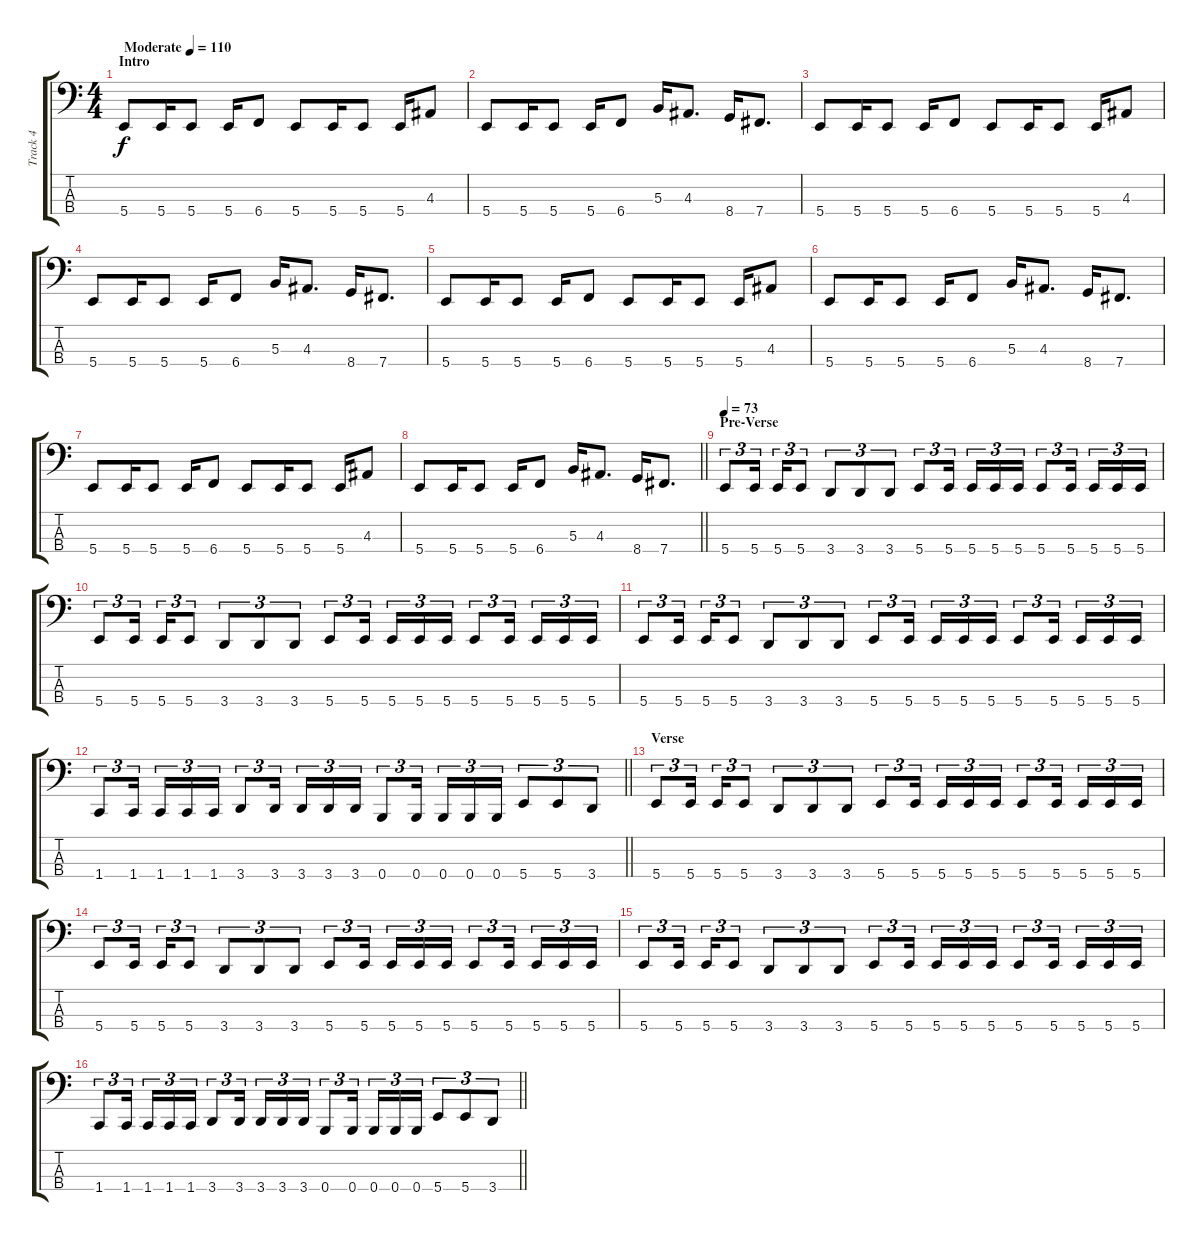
\track ("Track 4" "Track 4") {instrument electricbassfinger}
\staff {score tabs}
\tuning (E2 B1 Gb1 B0) {hide}
\ts (4 4)
\section ("" "Intro")
\tempo (110 "Moderate")
\clef f4
\ks c
5.4.8{dy f instrument electricbassfinger} 5.4.16 5.4.8 5.4.16 6.4.8 5.4.8 5.4.16 5.4.8 5.4.16 4.3.8 |
5.4.8 5.4.16 5.4.8 5.4.16 6.4.8 5.3.16 4.3.8{d} 8.4.16 7.4.8{d} |
5.4.8 5.4.16 5.4.8 5.4.16 6.4.8 5.4.8 5.4.16 5.4.8 5.4.16 4.3.8 |
5.4.8 5.4.16 5.4.8 5.4.16 6.4.8 5.3.16 4.3.8{d} 8.4.16 7.4.8{d} |
5.4.8 5.4.16 5.4.8 5.4.16 6.4.8 5.4.8 5.4.16 5.4.8 5.4.16 4.3.8 |
5.4.8 5.4.16 5.4.8 5.4.16 6.4.8 5.3.16 4.3.8{d} 8.4.16 7.4.8{d} |
5.4.8 5.4.16 5.4.8 5.4.16 6.4.8 5.4.8 5.4.16 5.4.8 5.4.16 4.3.8 |
\barLineRight lightlight
5.4.8 5.4.16 5.4.8 5.4.16 6.4.8 5.3.16 4.3.8{d} 8.4.16 7.4.8{d} |
\section ("" "Pre-Verse")
\tempo 73
5.4.8{tu (3 2)} 5.4.16{tu (3 2) beam splitsecondary} 5.4.16{tu (3 2)} 5.4.8{tu (3 2)} 3.4.8{tu (3 2)} 3.4.8{tu (3 2)} 3.4.8{tu (3 2)} 5.4.8{tu (3 2)} 5.4.16{tu (3 2) beam splitsecondary} 5.4.16{tu (3 2)} 5.4.16{tu (3 2)} 5.4.16{tu (3 2)} 5.4.8{tu (3 2)} 5.4.16{tu (3 2) beam splitsecondary} 5.4.16{tu (3 2)} 5.4.16{tu (3 2)} 5.4.16{tu (3 2)} |
5.4.8{tu (3 2)} 5.4.16{tu (3 2) beam splitsecondary} 5.4.16{tu (3 2)} 5.4.8{tu (3 2)} 3.4.8{tu (3 2)} 3.4.8{tu (3 2)} 3.4.8{tu (3 2)} 5.4.8{tu (3 2)} 5.4.16{tu (3 2) beam splitsecondary} 5.4.16{tu (3 2)} 5.4.16{tu (3 2)} 5.4.16{tu (3 2)} 5.4.8{tu (3 2)} 5.4.16{tu (3 2) beam splitsecondary} 5.4.16{tu (3 2)} 5.4.16{tu (3 2)} 5.4.16{tu (3 2)} |
5.4.8{tu (3 2)} 5.4.16{tu (3 2) beam splitsecondary} 5.4.16{tu (3 2)} 5.4.8{tu (3 2)} 3.4.8{tu (3 2)} 3.4.8{tu (3 2)} 3.4.8{tu (3 2)} 5.4.8{tu (3 2)} 5.4.16{tu (3 2) beam splitsecondary} 5.4.16{tu (3 2)} 5.4.16{tu (3 2)} 5.4.16{tu (3 2)} 5.4.8{tu (3 2)} 5.4.16{tu (3 2) beam splitsecondary} 5.4.16{tu (3 2)} 5.4.16{tu (3 2)} 5.4.16{tu (3 2)} |
\barLineRight lightlight
1.4.8{tu (3 2)} 1.4.16{tu (3 2) beam splitsecondary} 1.4.16{tu (3 2)} 1.4.16{tu (3 2)} 1.4.16{tu (3 2)} 3.4.8{tu (3 2)} 3.4.16{tu (3 2) beam splitsecondary} 3.4.16{tu (3 2)} 3.4.16{tu (3 2)} 3.4.16{tu (3 2)} 0.4.8{tu (3 2)} 0.4.16{tu (3 2) beam splitsecondary} 0.4.16{tu (3 2)} 0.4.16{tu (3 2)} 0.4.16{tu (3 2)} 5.4.8{tu (3 2)} 5.4.8{tu (3 2)} 3.4.8{tu (3 2)} |
\section ("" "Verse")
5.4.8{tu (3 2)} 5.4.16{tu (3 2) beam splitsecondary} 5.4.16{tu (3 2)} 5.4.8{tu (3 2)} 3.4.8{tu (3 2)} 3.4.8{tu (3 2)} 3.4.8{tu (3 2)} 5.4.8{tu (3 2)} 5.4.16{tu (3 2) beam splitsecondary} 5.4.16{tu (3 2)} 5.4.16{tu (3 2)} 5.4.16{tu (3 2)} 5.4.8{tu (3 2)} 5.4.16{tu (3 2) beam splitsecondary} 5.4.16{tu (3 2)} 5.4.16{tu (3 2)} 5.4.16{tu (3 2)} |
5.4.8{tu (3 2)} 5.4.16{tu (3 2) beam splitsecondary} 5.4.16{tu (3 2)} 5.4.8{tu (3 2)} 3.4.8{tu (3 2)} 3.4.8{tu (3 2)} 3.4.8{tu (3 2)} 5.4.8{tu (3 2)} 5.4.16{tu (3 2) beam splitsecondary} 5.4.16{tu (3 2)} 5.4.16{tu (3 2)} 5.4.16{tu (3 2)} 5.4.8{tu (3 2)} 5.4.16{tu (3 2) beam splitsecondary} 5.4.16{tu (3 2)} 5.4.16{tu (3 2)} 5.4.16{tu (3 2)} |
5.4.8{tu (3 2)} 5.4.16{tu (3 2) beam splitsecondary} 5.4.16{tu (3 2)} 5.4.8{tu (3 2)} 3.4.8{tu (3 2)} 3.4.8{tu (3 2)} 3.4.8{tu (3 2)} 5.4.8{tu (3 2)} 5.4.16{tu (3 2) beam splitsecondary} 5.4.16{tu (3 2)} 5.4.16{tu (3 2)} 5.4.16{tu (3 2)} 5.4.8{tu (3 2)} 5.4.16{tu (3 2) beam splitsecondary} 5.4.16{tu (3 2)} 5.4.16{tu (3 2)} 5.4.16{tu (3 2)} |
\barLineRight lightlight
1.4.8{tu (3 2)} 1.4.16{tu (3 2) beam splitsecondary} 1.4.16{tu (3 2)} 1.4.16{tu (3 2)} 1.4.16{tu (3 2)} 3.4.8{tu (3 2)} 3.4.16{tu (3 2) beam splitsecondary} 3.4.16{tu (3 2)} 3.4.16{tu (3 2)} 3.4.16{tu (3 2)} 0.4.8{tu (3 2)} 0.4.16{tu (3 2) beam splitsecondary} 0.4.16{tu (3 2)} 0.4.16{tu (3 2)} 0.4.16{tu (3 2)} 5.4.8{tu (3 2)} 5.4.8{tu (3 2)} 3.4.8{tu (3 2)}
